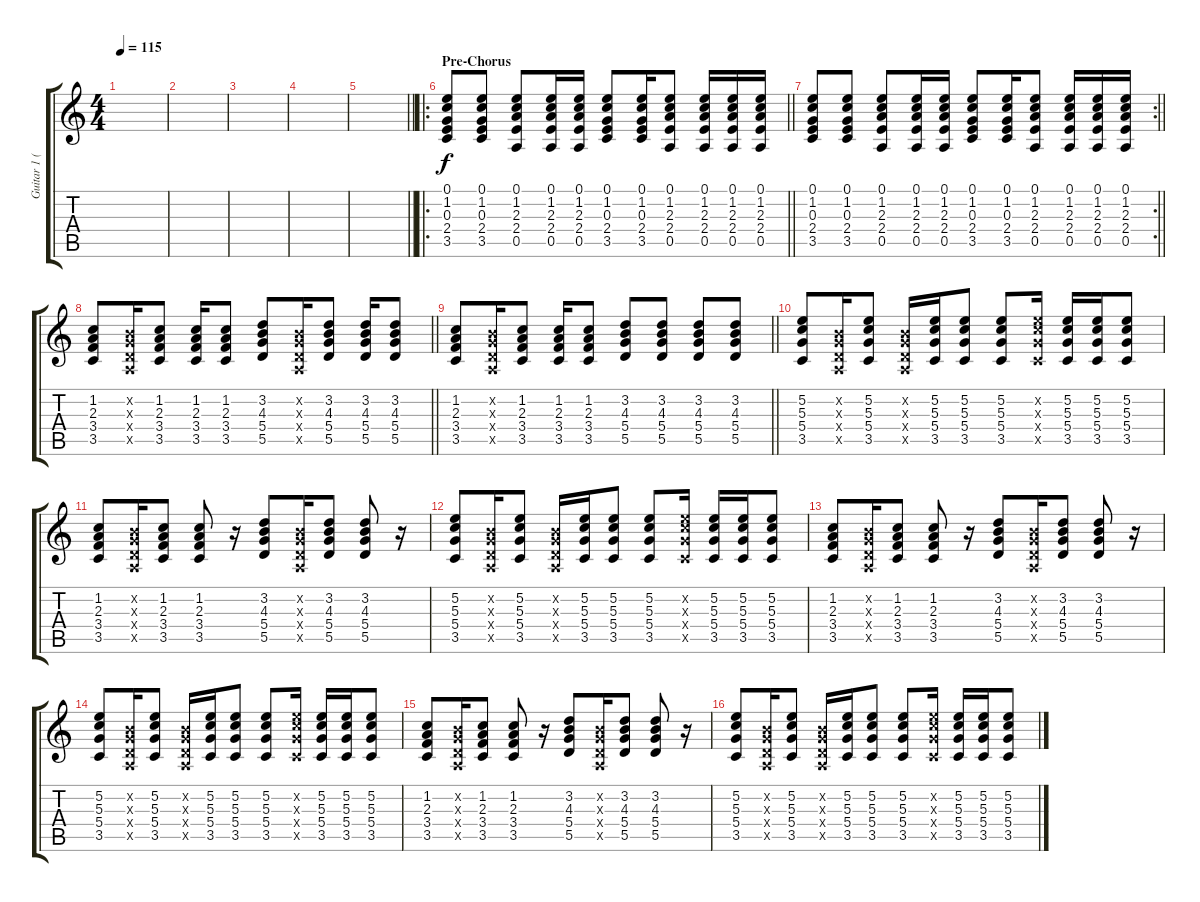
\track ("Guitar 1 (Acoustic)" "Guitar 1 (") {instrument acousticguitarsteel}
\staff {score tabs}
\tuning (E4 B3 G3 D3 A2 E2) {hide}
\ts (4 4)
\tempo 115
\clef g2
\ks c
|
|
|
|
\barLineRight lightlight
|
\ro
\section ("" "Pre-Chorus")
\barLineRight lightlight
(0.1 1.2 0.3 2.4 3.5).8 (0.1 1.2 0.3 2.4 3.5).8 (0.1 1.2 2.3 2.4 0.5).8 (0.1 1.2 2.3 2.4 0.5).16 (0.1 1.2 2.3 2.4 0.5).16 (0.1 1.2 0.3 2.4 3.5).8 (0.1 1.2 0.3 2.4 3.5).16 (0.1 1.2 2.3 2.4 0.5).8 (0.1 1.2 2.3 2.4 0.5).16 (0.1 1.2 2.3 2.4 0.5).16 (0.1 1.2 2.3 2.4 0.5).16 |
\rc 2
\barLineRight lightlight
(0.1 1.2 0.3 2.4 3.5).8 (0.1 1.2 0.3 2.4 3.5).8 (0.1 1.2 2.3 2.4 0.5).8 (0.1 1.2 2.3 2.4 0.5).16 (0.1 1.2 2.3 2.4 0.5).16 (0.1 1.2 0.3 2.4 3.5).8 (0.1 1.2 0.3 2.4 3.5).16 (0.1 1.2 2.3 2.4 0.5).8 (0.1 1.2 2.3 2.4 0.5).16 (0.1 1.2 2.3 2.4 0.5).16 (0.1 1.2 2.3 2.4 0.5).16 |
\barLineRight lightlight
(1.2 2.3 3.4 3.5).8 (0.2{x} 0.3{x} 0.4{x} 0.5{x}).16 (1.2 2.3 3.4 3.5).8 (1.2 2.3 3.4 3.5).16 (1.2 2.3 3.4 3.5).8 (3.2 4.3 5.4 5.5).8 (0.2{x} 0.3{x} 0.4{x} 0.5{x}).16 (3.2 4.3 5.4 5.5).8 (3.2 4.3 5.4 5.5).16 (3.2 4.3 5.4 5.5).8 |
\barLineRight lightlight
(1.2 2.3 3.4 3.5).8 (0.2{x} 0.3{x} 0.4{x} 0.5{x}).16 (1.2 2.3 3.4 3.5).8 (1.2 2.3 3.4 3.5).16 (1.2 2.3 3.4 3.5).8 (3.2 4.3 5.4 5.5).8 (3.2 4.3 5.4 5.5).8 (3.2 4.3 5.4 5.5).8 (3.2 4.3 5.4 5.5).8 |
(5.2 5.3 5.4 3.5).8 (0.2{x} 0.3{x} 0.4{x} 0.5{x}).16 (5.2 5.3 5.4 3.5).8 (0.2{x} 0.3{x} 0.4{x} 0.5{x}).16 (5.2 5.3 5.4 3.5).16 (5.2 5.3 5.4 3.5).8 (5.2 5.3 5.4 3.5).8 (5.2{x} 5.3{x} 5.4{x} 3.5{x}).16 (5.2 5.3 5.4 3.5).16 (5.2 5.3 5.4 3.5).16 (5.2 5.3 5.4 3.5).8 |
(1.2 2.3 3.4 3.5).8 (0.2{x} 0.3{x} 0.4{x} 0.5{x}).16 (1.2 2.3 3.4 3.5).8 (1.2 2.3 3.4 3.5).8 r.16 (3.2 4.3 5.4 5.5).8 (0.2{x} 0.3{x} 0.4{x} 0.5{x}).16 (3.2 4.3 5.4 5.5).8 (3.2 4.3 5.4 5.5).8 r.16 |
(5.2 5.3 5.4 3.5).8 (0.2{x} 0.3{x} 0.4{x} 0.5{x}).16 (5.2 5.3 5.4 3.5).8 (0.2{x} 0.3{x} 0.4{x} 0.5{x}).16 (5.2 5.3 5.4 3.5).16 (5.2 5.3 5.4 3.5).8 (5.2 5.3 5.4 3.5).8 (5.2{x} 5.3{x} 5.4{x} 3.5{x}).16 (5.2 5.3 5.4 3.5).16 (5.2 5.3 5.4 3.5).16 (5.2 5.3 5.4 3.5).8 |
(1.2 2.3 3.4 3.5).8 (0.2{x} 0.3{x} 0.4{x} 0.5{x}).16 (1.2 2.3 3.4 3.5).8 (1.2 2.3 3.4 3.5).8 r.16 (3.2 4.3 5.4 5.5).8 (0.2{x} 0.3{x} 0.4{x} 0.5{x}).16 (3.2 4.3 5.4 5.5).8 (3.2 4.3 5.4 5.5).8 r.16 |
(5.2 5.3 5.4 3.5).8 (0.2{x} 0.3{x} 0.4{x} 0.5{x}).16 (5.2 5.3 5.4 3.5).8 (0.2{x} 0.3{x} 0.4{x} 0.5{x}).16 (5.2 5.3 5.4 3.5).16 (5.2 5.3 5.4 3.5).8 (5.2 5.3 5.4 3.5).8 (5.2{x} 5.3{x} 5.4{x} 3.5{x}).16 (5.2 5.3 5.4 3.5).16 (5.2 5.3 5.4 3.5).16 (5.2 5.3 5.4 3.5).8 |
(1.2 2.3 3.4 3.5).8 (0.2{x} 0.3{x} 0.4{x} 0.5{x}).16 (1.2 2.3 3.4 3.5).8 (1.2 2.3 3.4 3.5).8 r.16 (3.2 4.3 5.4 5.5).8 (0.2{x} 0.3{x} 0.4{x} 0.5{x}).16 (3.2 4.3 5.4 5.5).8 (3.2 4.3 5.4 5.5).8 r.16 |
(5.2 5.3 5.4 3.5).8 (0.2{x} 0.3{x} 0.4{x} 0.5{x}).16 (5.2 5.3 5.4 3.5).8 (0.2{x} 0.3{x} 0.4{x} 0.5{x}).16 (5.2 5.3 5.4 3.5).16 (5.2 5.3 5.4 3.5).8 (5.2 5.3 5.4 3.5).8 (5.2{x} 5.3{x} 5.4{x} 3.5{x}).16 (5.2 5.3 5.4 3.5).16 (5.2 5.3 5.4 3.5).16 (5.2 5.3 5.4 3.5).8
